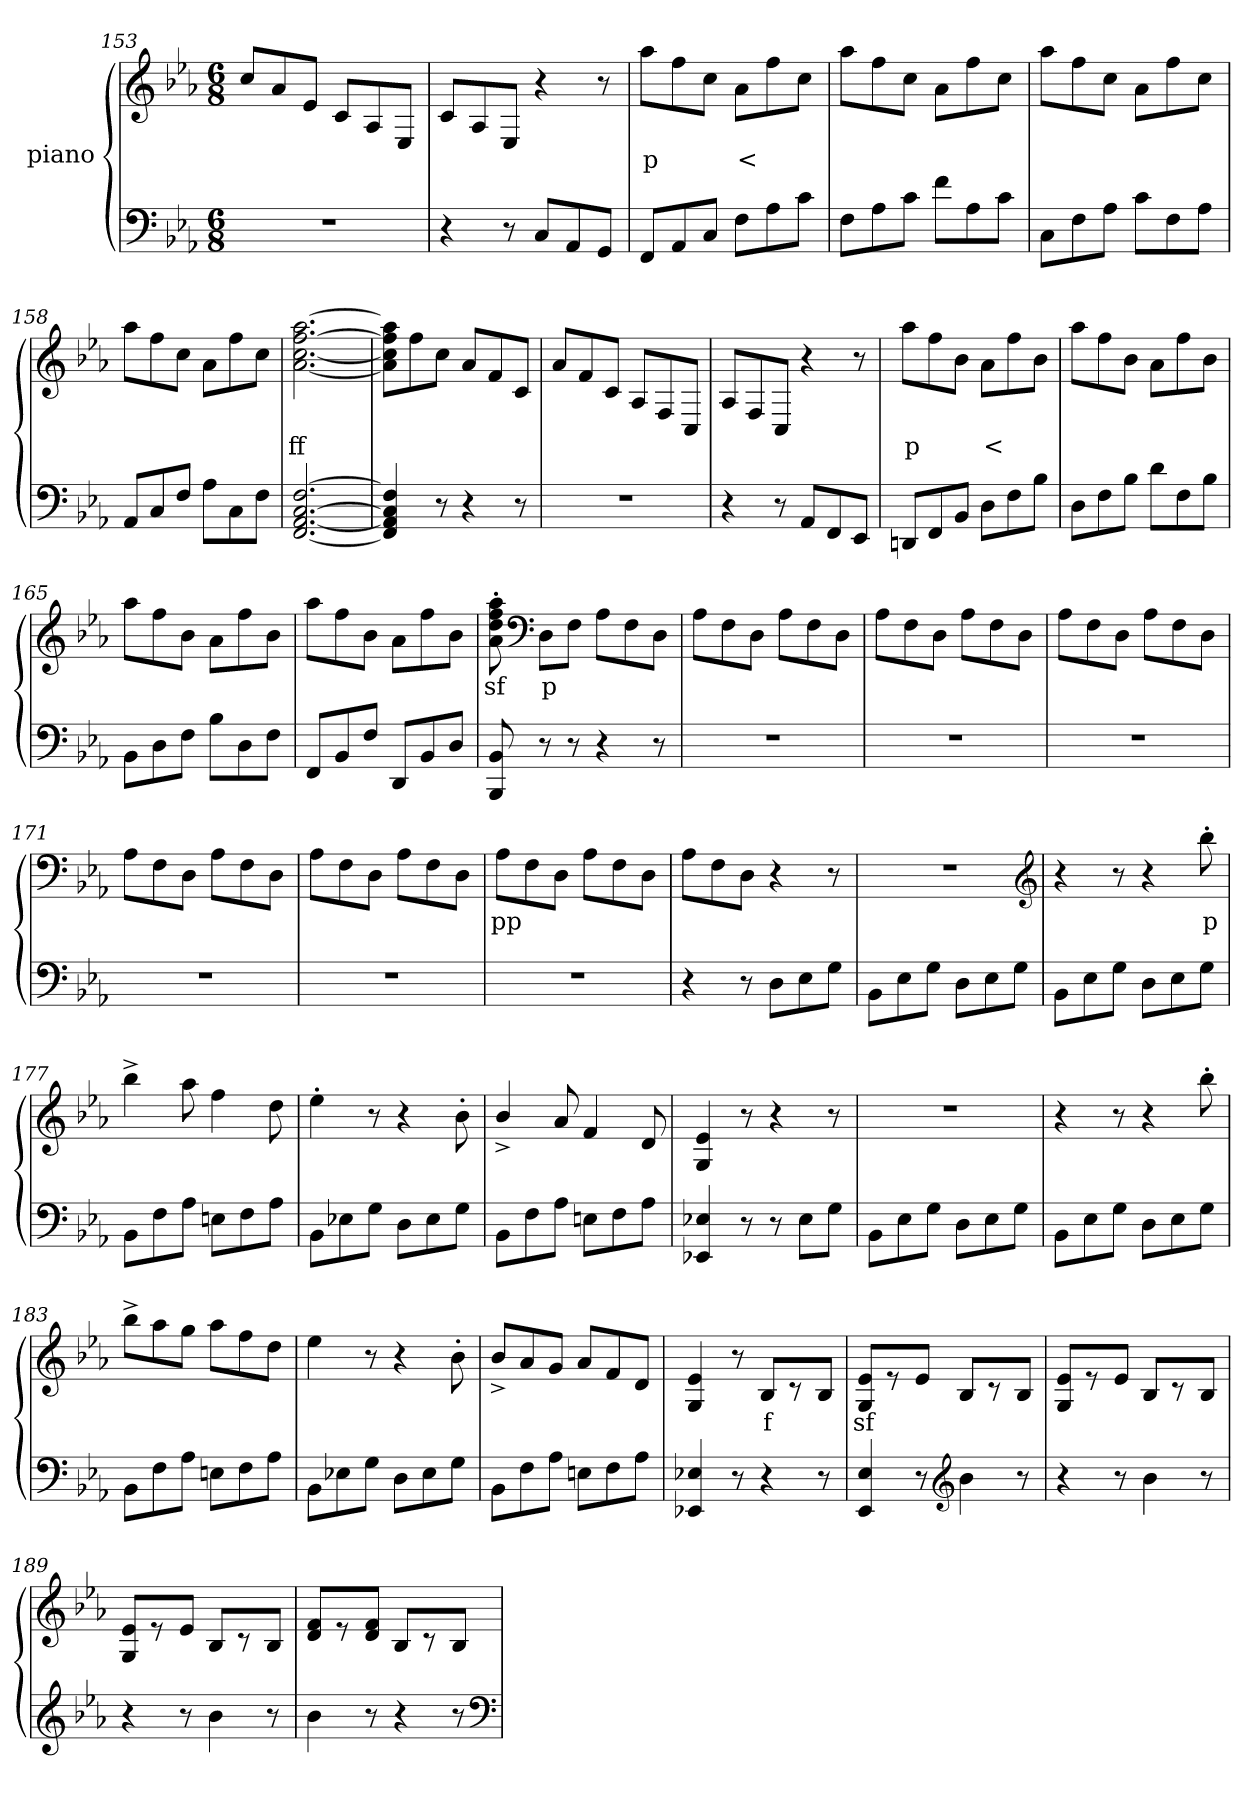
**kern	**kern	**text
*part2	*part1	*part1
*staff2	*staff1	*staff1
*	*I"piano	*
*clefF4	*clefG2	*
*k[b-e-a-]	*k[b-e-a-]	*
*E-:	*E-:	*
*M6/8	*M6/8	*
=153	=153	=153
2.r	8ccL	.
.	8a-	.
.	8e-J	.
.	8cL	.
.	8A-	.
.	8E-J	.
=154	=154	=154
4r	8cL	.
.	8A-	.
8r	8E-J	.
8CL	4r	.
8AA-	.	.
8GGJ	8r	.
=155	=155	=155
8FFL	8aa-L	p
8AA-	8ff	.
8CJ	8ccJ	.
8FL	8a-L	<
8A-	8ff	.
8cJ	8ccJ	.
=156	=156	=156
8FL	8aa-L	.
8A-	8ff	.
8cJ	8ccJ	.
8fL	8a-L	.
8A-	8ff	.
8cJ	8ccJ	.
=157	=157	=157
8CL	8aa-L	.
8F	8ff	.
8A-J	8ccJ	.
8cL	8a-L	.
8F	8ff	.
8A-J	8ccJ	.
=158	=158	=158
8AA-L	8aa-L	.
8C	8ff	.
8FJ	8ccJ	.
8A-L	8a-L	.
8C	8ff	.
8FJ	8ccJ	.
=159	=159	=159
[2.FF [2.AA- [2.C [2.F	[2.a- [2.cc [2.ff [2.aa-	ff
=160	=160	=160
4FF] 4AA-] 4C] 4F]	8a-] 8cc] 8ff] 8aa-]L	.
.	8ff	.
8r	8ccJ	.
4r	8a-L	.
.	8f	.
8r	8cJ	.
=161	=161	=161
2.r	8a-L	.
.	8f	.
.	8cJ	.
.	8A-L	.
.	8F	.
.	8CJ	.
=162	=162	=162
4r	8A-L	.
.	8F	.
8r	8CJ	.
8AA-L	4r	.
8FF	.	.
8EE-J	8r	.
=163	=163	=163
8DDnL	8aa-L	p
8FF	8ff	.
8BB-J	8b-J	.
8DL	8a-L	<
8F	8ff	.
8B-J	8b-J	.
=164	=164	=164
8DL	8aa-L	.
8F	8ff	.
8B-J	8b-J	.
8dL	8a-L	.
8F	8ff	.
8B-J	8b-J	.
=165	=165	=165
8BB-L	8aa-L	.
8D	8ff	.
8FJ	8b-J	.
8B-L	8a-L	.
8D	8ff	.
8FJ	8b-J	.
=166	=166	=166
8FFL	8aa-L	.
8BB-	8ff	.
8FJ	8b-J	.
8DDL	8a-L	.
8BB-	8ff	.
8DJ	8b-J	.
=167	=167	=167
8BBB- 8BB-	8a-'> 8dd'> 8ff'> 8aa-'>	sf
*	*clefF4	*
8r	8DL	p
8r	8FJ	.
4r	8A-L	.
.	8F	.
8r	8DJ	.
=168	=168	=168
2.r	8A-L	.
.	8F	.
.	8DJ	.
.	8A-L	.
.	8F	.
.	8DJ	.
=169	=169	=169
2.r	8A-L	.
.	8F	.
.	8DJ	.
.	8A-L	.
.	8F	.
.	8DJ	.
=170	=170	=170
2.r	8A-L	.
.	8F	.
.	8DJ	.
.	8A-L	.
.	8F	.
.	8DJ	.
=171	=171	=171
2.r	8A-L	.
.	8F	.
.	8DJ	.
.	8A-L	.
.	8F	.
.	8DJ	.
=172	=172	=172
2.r	8A-L	.
.	8F	.
.	8DJ	.
.	8A-L	.
.	8F	.
.	8DJ	.
=173	=173	=173
2.r	8A-L	pp
.	8F	.
.	8DJ	.
.	8A-L	.
.	8F	.
.	8DJ	.
=174	=174	=174
4r	8A-L	.
.	8F	.
8r	8DJ	.
8DL	4r	f
8E-	.	.
8GJ	8r	.
=175	=175	=175
8BB-L	2.r	.
8E-	.	.
8GJ	.	.
8DL	.	.
8E-	.	.
8GJ	.	.
*	*clefG2	*
=176	=176	=176
8BB-L	4r	.
8E-	.	.
8GJ	8r	.
8DL	4r	.
8E-	.	.
8GJ	8bb-'>	p
=177	=177	=177
8BB-L	4bb-^>	.
8F	.	.
8A-J	8aa-	.
8EnL	4ff	.
8F	.	.
8A-J	8dd	.
=178	=178	=178
8BB-L	4ee-'>	.
8E-X	.	.
8GJ	8r	.
8DL	4r	.
8E-	.	.
8GJ	8b-'>	.
=179	=179	=179
8BB-L	4b-^>/	.
8F	.	.
8A-J	8a-	.
8EnL	4f	.
8F	.	.
8A-J	8d	.
=180	=180	=180
4EE-X 4E-X	4G 4e-	.
8r	8r	.
8r	4r	.
8E-L	.	.
8GJ	8r	.
=181	=181	=181
8BB-L	2.r	.
8E-	.	.
8GJ	.	.
8DL	.	.
8E-	.	.
8GJ	.	.
=182	=182	=182
8BB-L	4r	.
8E-	.	.
8GJ	8r	.
8DL	4r	.
8E-	.	.
8GJ	8bb-'>	.
=183	=183	=183
8BB-L	8bb-^>L	.
8F	8aa-	.
8A-J	8ggJ	.
8EnL	8aa-L	.
8F	8ff	.
8A-J	8ddJ	.
=184	=184	=184
8BB-L	4ee-	.
8E-X	.	.
8GJ	8r	.
8DL	4r	.
8E-	.	.
8GJ	8b-'>	.
=185	=185	=185
8BB-L	8b-^>L	.
8F	8a-	.
8A-J	8gJ	.
8EnL	8a-L	.
8F	8f	.
8A-J	8dJ	.
=186	=186	=186
4EE-X 4E-X	4G 4e-	.
8r	8r	.
4r	8B-L	f
.	8r	.
8r	8B-J	.
=187	=187	=187
4EE- 4E-	8G 8e-L	sf
.	8r	.
8r	8e-J	.
*clefG2	*	*
4b-	8B-L	.
.	8r	.
8r	8B-J	.
=188	=188	=188
4r	8G 8e-L	.
.	8r	.
8r	8e-J	.
4b-	8B-L	.
.	8r	.
8r	8B-J	.
=189	=189	=189
4r	8G 8e-L	.
.	8r	.
8r	8e-J	.
4b-	8B-L	.
.	8r	.
8r	8B-J	.
=190	=190	=190
4b-	8d 8fL	.
.	8r	.
8r	8d 8fJ	.
4r	8B-L	.
.	8r	.
8r	8B-J	.
*clefF4	*	*
=	=	=
*-	*-	*-
